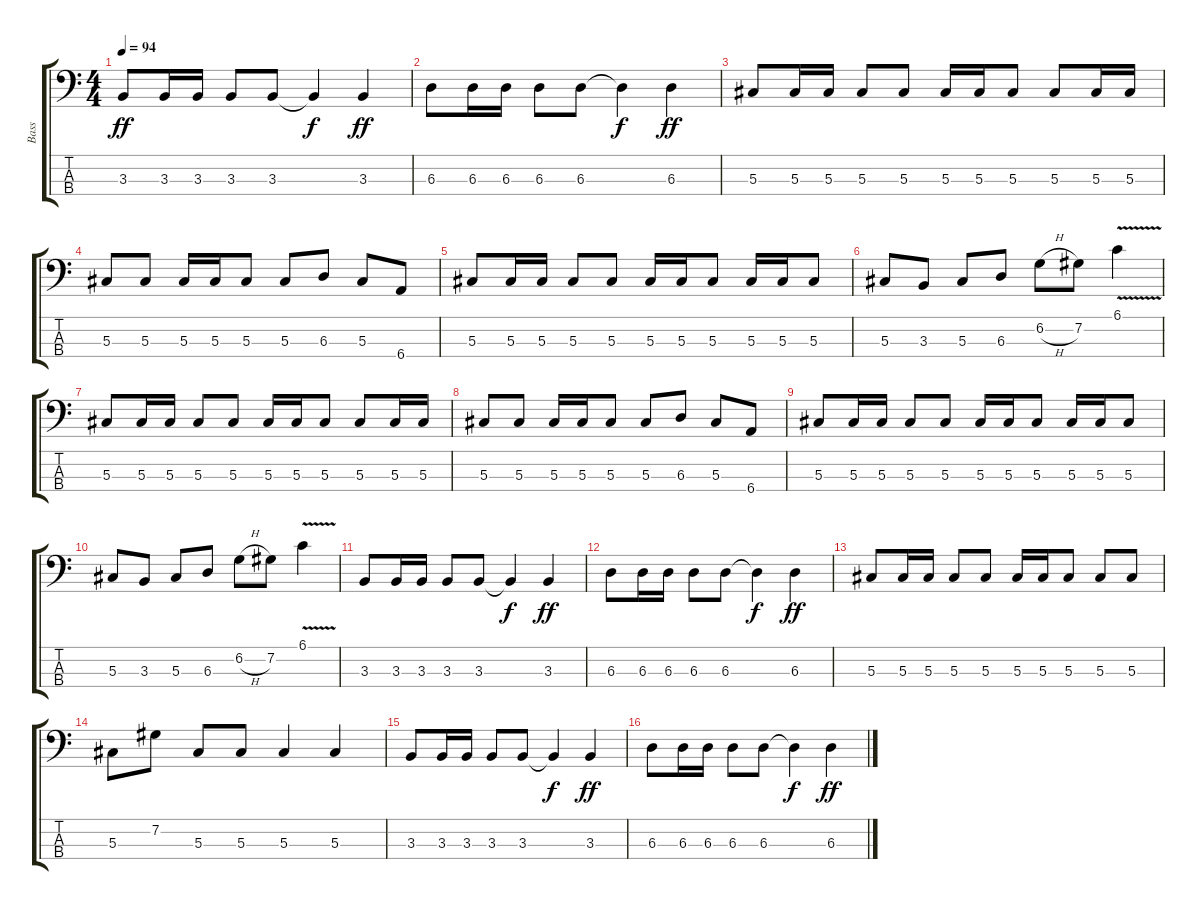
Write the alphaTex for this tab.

\track ("Bass" "Bass") {instrument electricbasspick}
\staff {score tabs}
\tuning (Gb2 Db2 Ab1 Eb1) {hide}
\ts (4 4)
\tempo 94
\clef f4
\ks c
3.3.8{dy ff} 3.3.16 3.3.16 3.3.8 3.3.8 3.3{t}.4{dy f} 3.3.4{dy ff} |
6.3.8 6.3.16 6.3.16 6.3.8 6.3.8 6.3{t}.4{dy f} 6.3.4{dy ff} |
5.3.8 5.3.16 5.3.16 5.3.8 5.3.8 5.3.16 5.3.16 5.3.8 5.3.8 5.3.16 5.3.16 |
5.3.8 5.3.8 5.3.16 5.3.16 5.3.8 5.3.8 6.3.8 5.3.8 6.4.8 |
5.3.8 5.3.16 5.3.16 5.3.8 5.3.8 5.3.16 5.3.16 5.3.8 5.3.16 5.3.16 5.3.8 |
5.3.8 3.3.8 5.3.8 6.3.8 6.2{h}.8 7.2.8 6.1{v}.4 |
5.3.8 5.3.16 5.3.16 5.3.8 5.3.8 5.3.16 5.3.16 5.3.8 5.3.8 5.3.16 5.3.16 |
5.3.8 5.3.8 5.3.16 5.3.16 5.3.8 5.3.8 6.3.8 5.3.8 6.4.8 |
5.3.8 5.3.16 5.3.16 5.3.8 5.3.8 5.3.16 5.3.16 5.3.8 5.3.16 5.3.16 5.3.8 |
5.3.8 3.3.8 5.3.8 6.3.8 6.2{h}.8 7.2.8 6.1{v}.4 |
3.3.8 3.3.16 3.3.16 3.3.8 3.3.8 3.3{t}.4{dy f} 3.3.4{dy ff} |
6.3.8 6.3.16 6.3.16 6.3.8 6.3.8 6.3{t}.4{dy f} 6.3.4{dy ff} |
5.3.8 5.3.16 5.3.16 5.3.8 5.3.8 5.3.16 5.3.16 5.3.8 5.3.8 5.3.8 |
5.3.8 7.2.8 5.3.8 5.3.8 5.3.4 5.3.4 |
3.3.8 3.3.16 3.3.16 3.3.8 3.3.8 3.3{t}.4{dy f} 3.3.4{dy ff} |
6.3.8 6.3.16 6.3.16 6.3.8 6.3.8 6.3{t}.4{dy f} 6.3.4{dy ff}
